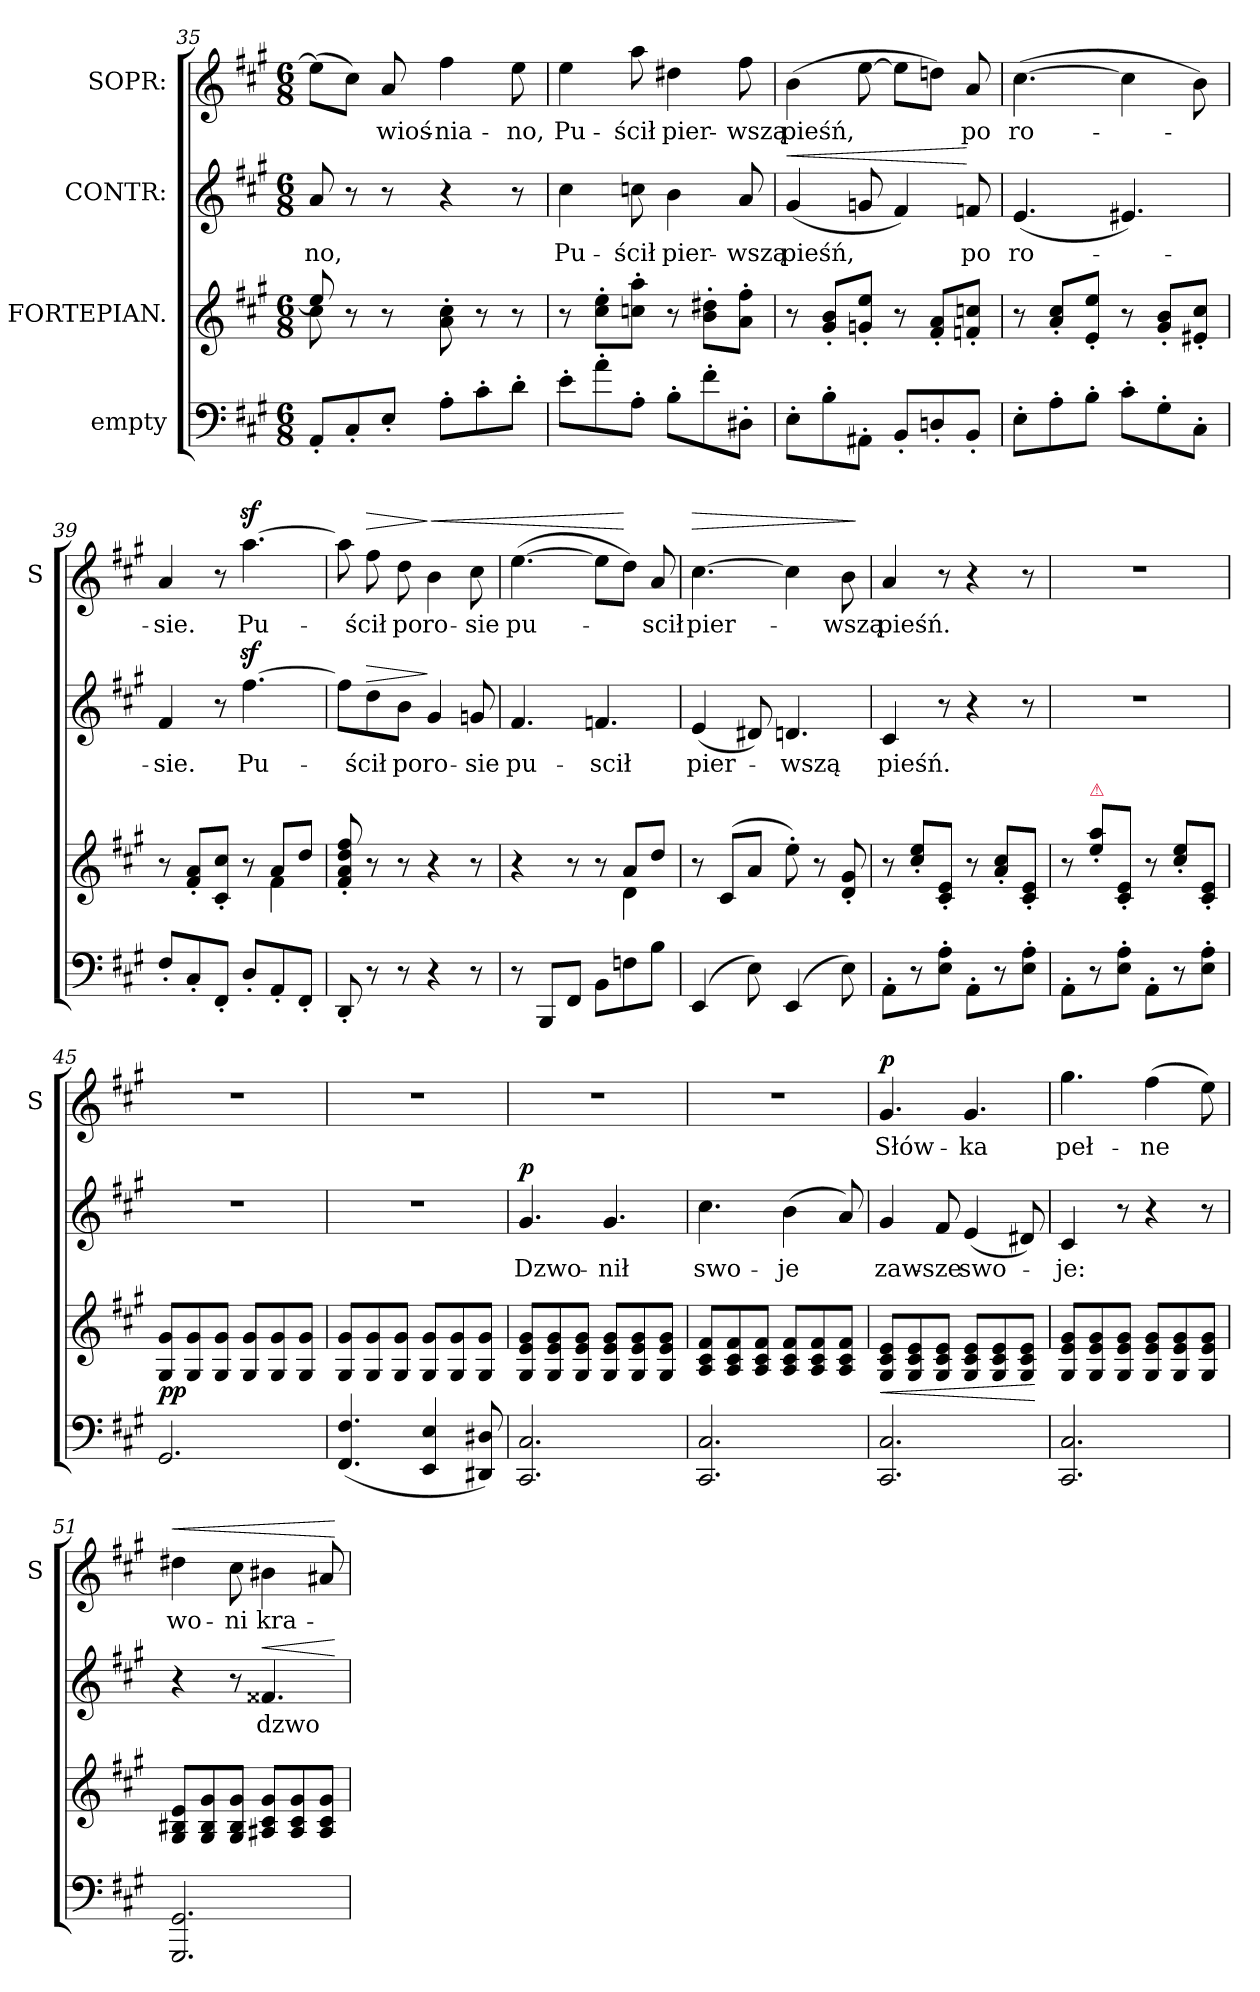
**kern	**kern	**dynam	**kern	**text	**dynam	**kern	**text	**dynam
*part4	*part3	*part3	*part2	*part2	*part2	*part1	*part1	*part1
*staff4	*staff3	*staff3	*staff2	*staff2	*staff2	*staff1	*staff1	*staff1
*I"empty	*I"FORTEPIAN.	*	*I"CONTR:	*	*	*I"SOPR:	*	*
*	*	*	*	*	*	*I'S	*	*
*clefF4	*clefG2	*	*clefG2	*	*	*clefG2	*	*
*k[f#c#g#]	*k[f#c#g#]	*	*k[f#c#g#]	*	*	*k[f#c#g#]	*	*
*A:	*A:	*	*A:	*	*	*A:	*	*
*M6/8	*M6/8	*	*M6/8	*	*	*M6/8	*	*
=35	=35	=35	=35	=35	=35	=35	=35	=35
*	*^	*	*	*	*	*	*	*
8AA'/L	8ee/]	8cc#\	.	8a/	-no,	.	(8ee\L]	.	.
8C#'/	8r	2ryy	.	8r	.	.	8cc#\J)	.	.
8E'/J	8r	.	.	8r	.	.	8a/	wioś-	.
8A'\L	8a'\ 8cc#'\	.	.	4r	.	.	4ff#\	-nia-	.
8c#'\	8r	.	.	.	.	.	.	.	.
8d'\J	8r	8ryy	.	8r	.	.	8ee\	-no,	.
*	*v	*v	*	*	*	*	*	*	*
=36	=36	=36	=36	=36	=36	=36	=36	=36
8e'\L	8r	.	4cc#\	Pu-	.	4ee\	Pu-	.
8a'\	8cc#'\ 8ee'\L	.	.	.	.	.	.	.
8A'\J	8ccn'\ 8aa'\J	.	8ccn\	-ścił	.	8aa\	-ścił	.
8B'\L	8r	.	4b\	pier-	.	4dd#X\	pier-	.
8f#'\	8b'\ 8dd#X'\L	.	.	.	.	.	.	.
8D#X'\J	8a'\ 8ff#'\J	.	8a/	-wszą	.	8ff#\	-wszą	.
=37	=37	=37	=37	=37	=37	=37	=37	=37
!	!	!	!	!	!LO:HP:a	!	!	!
8E'\L	8r	.	(4g#/	pieśń,	<	(4b\	pieśń,	.
8B'\	8g#'/ 8b'/L	.	.	.	.	.	.	.
8AA#X'\J	8gn'/ 8ee'/J	.	8gn/	.	.	[8ee\	.	.
8BB'/L	8r	.	4f#/)	.	.	8ee\L]	.	.
8Dn'/	8f#'/ 8a'/L	.	.	.	.	8ddn\J)	.	.
8BB'/J	8fn'/ 8ccn'/J	.	8fn/	po	[	8a/	po	.
=38	=38	=38	=38	=38	=38	=38	=38	=38
8E'\L	8r	.	(4.e/	ro-	.	([4.cc#\	ro-	.
8A'\	8a'/ 8cc#'/L	.	.	.	.	.	.	.
8B'\J	8e'/ 8ee'/J	.	.	.	.	.	.	.
8c#'\L	8r	.	4.e#X/)	.	.	4cc#\]	.	.
8G#'\	8g#'/ 8b'/L	.	.	.	.	.	.	.
8C#'\J	8e#X'/ 8cc#'/J	.	.	.	.	8b\)	.	.
=39	=39	=39	=39	=39	=39	=39	=39	=39
*	*^	*	*	*	*	*	*	*
8F#'/L	8r	2ryy	.	4f#/	-sie.	.	4a/	-sie.	.
8C#'/	8f#'/ 8a'/L	.	.	.	.	.	.	.	.
8FF#'/J	8c#'/ 8cc#'/J	.	.	8r	.	.	8r	.	.
8D'/L	8r	.	.	[4.ff#z>\	Pu-	.	[4.aaz>\	Pu-	.
8AA'/	8a/L	4f#\	.	.	.	.	.	.	.
8FF#'/J	8dd/J	.	.	.	.	.	.	.	.
*	*v	*v	*	*	*	*	*	*	*
=40	=40	=40	=40	=40	=40	=40	=40	=40
8DD'/	8f#'/ 8a'/ 8dd'/ 8ff#'/	.	8ff#\L]	.	.	8aa\]	.	.
!	!	!	!	!	!LO:HP:a	!	!	!LO:HP:a
8r	8r	.	8dd\	-ścił	>	8ff#\	-ścił	>
8r	8r	.	8b\J	po	.	8dd\	po	.
!	!	!	!	!	!	!	!	!LO:HP:n=1:a
4r	4r	.	4g#/	ro-	]	4b\	ro-	] <
8r	8r	.	8gn/	-sie	.	8cc#\	-sie	.
=41	=41	=41	=41	=41	=41	=41	=41	=41
*	*^	*	*	*	*	*	*	*
8r	4r	2ryy	.	4.f#/	pu-	.	([4.ee\	pu-	.
8BBB/L	.	.	.	.	.	.	.	.	.
8FF#/J	8r	.	.	.	.	.	.	.	.
8BB\L	8r	.	.	4.fn/	-scił	.	8ee\L]	.	.
8Fn\	8a/L	4d\	.	.	.	.	8dd\J)	.	[
8B\J	8dd/J	.	.	.	.	.	8a/	-scił	.
*	*v	*v	*	*	*	*	*	*	*
=42	=42	=42	=42	=42	=42	=42	=42	=42
!	!	!	!	!	!	!	!	!LO:HP:a
(4EE/	8r	.	(4e/	pier-	.	[4.cc#\	pier-	>
.	(8c#/L	.	.	.	.	.	.	.
8E\)	8a/J	.	8d#X/)	.	.	.	.	.
(4EE/	8ee'\)	.	4.dn/	-wszą	.	4cc#\]	.	.
.	8r	.	.	.	.	.	.	.
8E\)	8d'/ 8g#'/	.	.	.	.	8b\	-wszą	.
.	.	.	.	.	.	.	.	]
=43	=43	=43	=43	=43	=43	=43	=43	=43
8AA'\L	8r	.	4c#/	pieśń.	.	4a/	pieśń.	.
8r	8cc#'/ 8ee'/L	.	.	.	.	.	.	.
8E'\ 8A'\J	8c#'/ 8e'/J	.	8r	.	.	8r	.	.
8AA'\L	8r	.	4r	.	.	4r	.	.
8r	8a'/ 8cc#'/L	.	.	.	.	.	.	.
8E'\ 8A'\J	8c#'/ 8e'/J	.	8r	.	.	8r	.	.
=44	=44	=44	=44	=44	=44	=44	=44	=44
8AA'\L	8r	.	2.r	.	.	2.r	.	.
!	!LO:TX:a:color=crimson:t=⚠	!	!	!	!	!	!	!
8r	8ee'\ 8aa'\L	.	.	.	.	.	.	.
8E'\ 8A'\J	8c#'/ 8e'/J	.	.	.	.	.	.	.
8AA'\L	8r	.	.	.	.	.	.	.
8r	8cc#'/ 8ee'/L	.	.	.	.	.	.	.
8E'\ 8A'\J	8c#'/ 8e'/J	.	.	.	.	.	.	.
=45	=45	=45	=45	=45	=45	=45	=45	=45
!	!	!LO:DY:b	!	!	!	!	!	!
2.GG#/	8G#/ 8g#/L	pp	2.r	.	.	2.r	.	.
.	8G#/ 8g#/	.	.	.	.	.	.	.
.	8G#/ 8g#/J	.	.	.	.	.	.	.
.	8G#/ 8g#/L	.	.	.	.	.	.	.
.	8G#/ 8g#/	.	.	.	.	.	.	.
.	8G#/ 8g#/J	.	.	.	.	.	.	.
=46	=46	=46	=46	=46	=46	=46	=46	=46
(4.FF#/ 4.F#/	8G#/ 8g#/L	.	2.r	.	.	2.r	.	.
.	8G#/ 8g#/	.	.	.	.	.	.	.
.	8G#/ 8g#/J	.	.	.	.	.	.	.
4EE/ 4E/	8G#/ 8g#/L	.	.	.	.	.	.	.
.	8G#/ 8g#/	.	.	.	.	.	.	.
8DD#X/ 8D#X/)	8G#/ 8g#/J	.	.	.	.	.	.	.
=47	=47	=47	=47	=47	=47	=47	=47	=47
!	!	!	!	!	!LO:DY:a	!	!	!
2.CC#/ 2.C#/	8G#/ 8e/ 8g#/L	.	4.g#/	Dzwo-	p	2.r	.	.
.	8G#/ 8e/ 8g#/	.	.	.	.	.	.	.
.	8G#/ 8e/ 8g#/J	.	.	.	.	.	.	.
.	8G#/ 8e/ 8g#/L	.	4.g#/	-nił	.	.	.	.
.	8G#/ 8e/ 8g#/	.	.	.	.	.	.	.
.	8G#/ 8e/ 8g#/J	.	.	.	.	.	.	.
=48	=48	=48	=48	=48	=48	=48	=48	=48
2.CC#/ 2.C#/	8A/ 8c#/ 8f#/L	.	4.cc#\	swo-	.	2.r	.	.
.	8A/ 8c#/ 8f#/	.	.	.	.	.	.	.
.	8A/ 8c#/ 8f#/J	.	.	.	.	.	.	.
.	8A/ 8c#/ 8f#/L	.	(4b\	-je	.	.	.	.
.	8A/ 8c#/ 8f#/	.	.	.	.	.	.	.
.	8A/ 8c#/ 8f#/J	.	8a/)	.	.	.	.	.
=49	=49	=49	=49	=49	=49	=49	=49	=49
!	!	!LO:HP:b	!	!	!	!	!	!LO:DY:a
2.CC#/ 2.C#/	8G#/ 8c#/ 8e/L	<	4g#/	zaw-	.	4.g#/	Słów-	p
.	8G#/ 8c#/ 8e/	.	.	.	.	.	.	.
.	8G#/ 8c#/ 8e/J	.	8f#/	-sze	.	.	.	.
.	8G#/ 8c#/ 8e/L	.	(4e/	swo-	.	4.g#/	-ka	.
.	8G#/ 8c#/ 8e/	.	.	.	.	.	.	.
.	8G#/ 8c#/ 8e/J	.	8d#X/)	.	.	.	.	.
.	.	[	.	.	.	.	.	.
=50	=50	=50	=50	=50	=50	=50	=50	=50
2.CC#/ 2.C#/	8G#/ 8e/ 8g#/L	.	4c#/	-je:	.	4.gg#\	peł-	.
.	8G#/ 8e/ 8g#/	.	.	.	.	.	.	.
.	8G#/ 8e/ 8g#/J	.	8r	.	.	.	.	.
.	8G#/ 8e/ 8g#/L	.	4r	.	.	(4ff#\	-ne	.
.	8G#/ 8e/ 8g#/	.	.	.	.	.	.	.
.	8G#/ 8e/ 8g#/J	.	8r	.	.	8ee\)	.	.
=51	=51	=51	=51	=51	=51	=51	=51	=51
!	!	!	!	!	!	!	!	!LO:HP:a
2.GGG#/ 2.GG#/	8G#/ 8B#X/ 8e/L	.	4r	.	.	4dd#X\	wo-	<
.	8G#/ 8B#/ 8g#/	.	.	.	.	.	.	.
.	8G#/ 8B#/ 8g#/J	.	8r	.	.	8cc#\	-ni	.
!	!	!	!	!	!LO:HP:a	!	!	!
.	8A#X/ 8c#/ 8g#/L	.	4.f##X/	dzwo-	<	4b#X\	kra-	.
.	8A#/ 8c#/ 8g#/	.	.	.	.	.	.	.
.	8A#/ 8c#/ 8g#/J	.	.	.	.	8a#X/	.	.
.	.	.	.	.	[	.	.	[
=	=	=	=	=	=	=	=	=
*-	*-	*-	*-	*-	*-	*-	*-	*-
